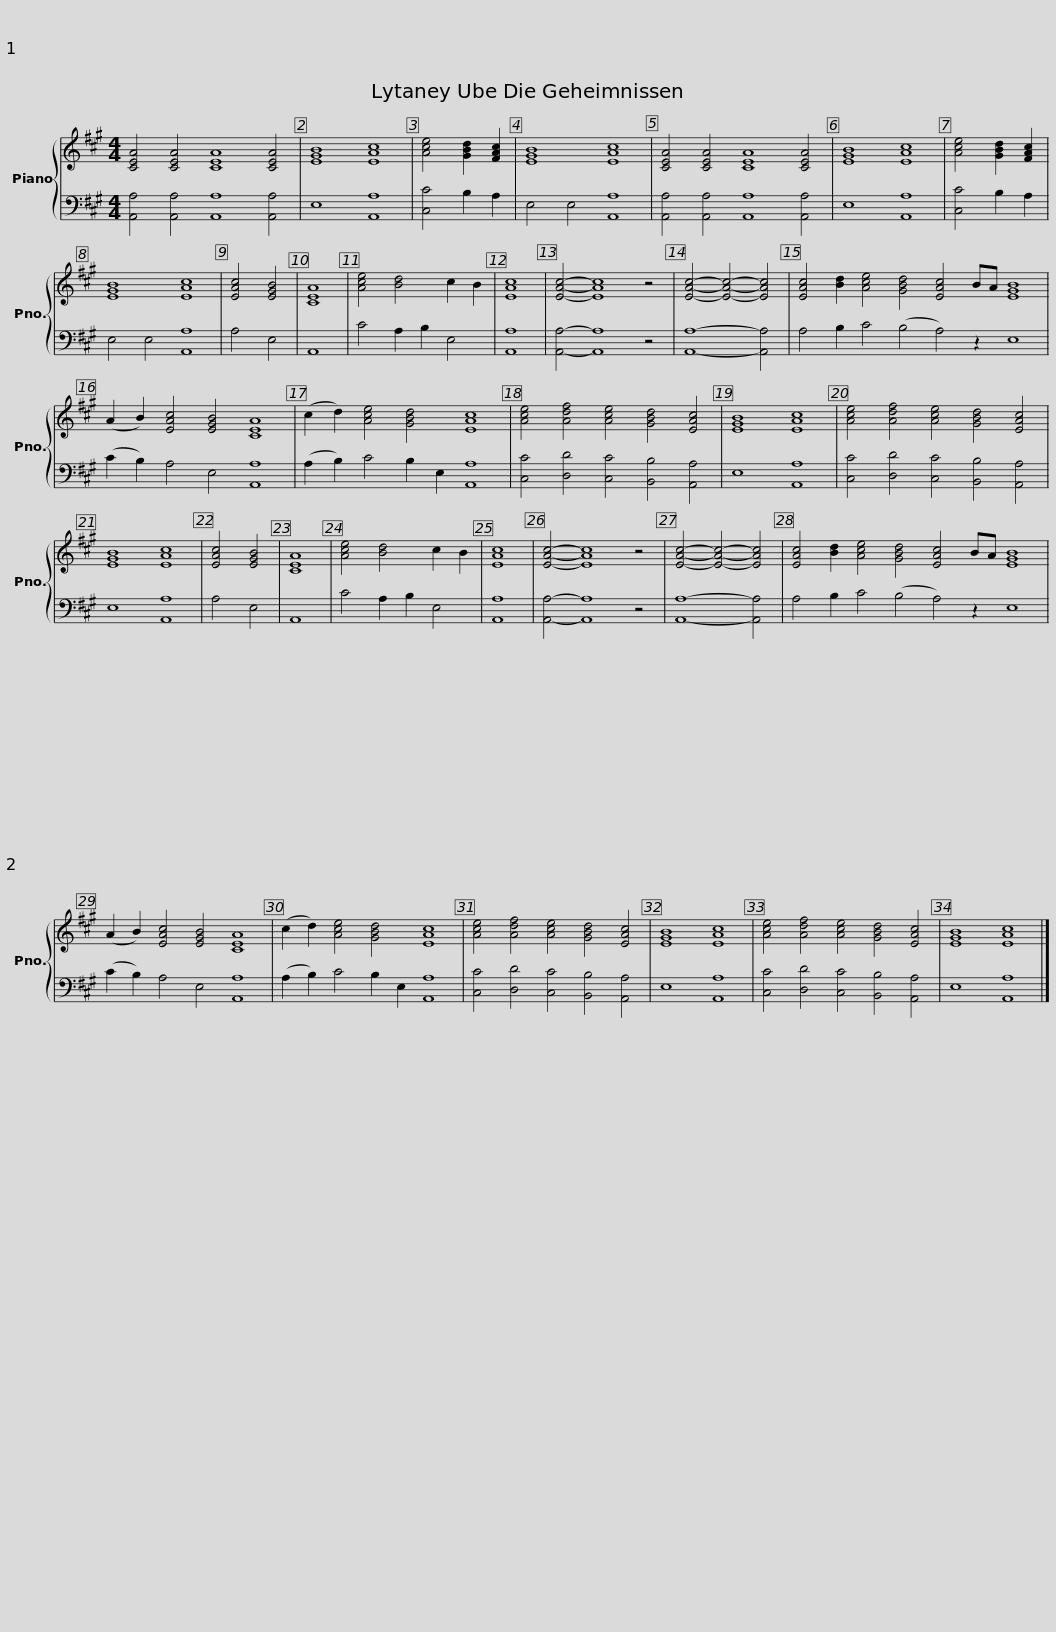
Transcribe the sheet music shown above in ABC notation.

X:1
%%score { 1 | 2 }
L:1/8
M:4/4
I:linebreak $
K:A
V:1 treble
V:2 bass
V:1
 [CEA]4 [CEA]4 [CEA]8 [CEA]4 | [EGB]8 [EAc]8 | [Ace]4 [GBd]2 [FAc]2 | [EGB]8 [EAc]8 | [CEA]4 [CEA]4 [CEA]8 [CEA]4 | %5
 [EGB]8 [EAc]8 | [Ace]4 [GBd]2 [FAc]2 | [EGB]8 [EAc]8 |$ [EAc]4 [EGB]4 |$ [CEA]8 | %10
 [Ace]4 [Bd]4 c2 B2 | [EAc]8 | [EAc]4- [EAc]8 z4 | [EAc]4- [EAc]4- [EAc]4 | [EAc]4 [Bd]2 [Ace]4 [GBd]4 [EAc]4 BA [EGB]8 | %15
 (A2 B2) [EAc]4 [EGB]4 [CEA]8 |$ (c2 d2) [Ace]4 [GBd]4 [EAc]8 |$ [Ace]4 [Adf]4 [Ace]4 [GBd]4 [EAc]4 | [EGB]8 [EAc]8 | [Ace]4 [Adf]4 [Ace]4 [GBd]4 [EAc]4 | %20
 [EGB]8 [EAc]8 | [EAc]4 [EGB]4 | [CEA]8 | [Ace]4 [Bd]4 c2 B2 | [EAc]8 | %25
 [EAc]4- [EAc]8 z4 |$ [EAc]4- [EAc]4- [EAc]4 | [EAc]4 [Bd]2 [Ace]4 [GBd]4 [EAc]4 BA [EGB]8 | (A2 B2) [EAc]4 [EGB]4 [CEA]8 | (c2 d2) [Ace]4 [GBd]4 [EAc]8 | %30
 [Ace]4 [Adf]4 [Ace]4 [GBd]4 [EAc]4 |$ [EGB]8 [EAc]8 | [Ace]4 [Adf]4 [Ace]4 [GBd]4 [EAc]4 |$ [EGB]8 [EAc]8 |] %34
V:2
 [A,,A,]4 [A,,A,]4 [A,,A,]8 [A,,A,]4 | E,8 [A,,A,]8 | [C,C]4 B,2 A,2 | E,4 E,4 [A,,A,]8 | [A,,A,]4 [A,,A,]4 [A,,A,]8 [A,,A,]4 | %5
 E,8 [A,,A,]8 | [C,C]4 B,2 A,2 | E,4 E,4 [A,,A,]8 |$ A,4 E,4 |$ A,,8 | %10
 C4 A,2 B,2 E,4 | [A,,A,]8 | [A,,A,]4- [A,,A,]8 z4 | [A,,A,]8- [A,,A,]4 | A,4 B,2 C4 (B,4 A,4) z2 E,8 | %15
 (C2 B,2) A,4 E,4 [A,,A,]8 |$ (A,2 B,2) C4 B,2 E,2 [A,,A,]8 |$ [C,C]4 [D,D]4 [C,C]4 [B,,B,]4 [A,,A,]4 | E,8 [A,,A,]8 | [C,C]4 [D,D]4 [C,C]4 [B,,B,]4 [A,,A,]4 | %20
 E,8 [A,,A,]8 | A,4 E,4 | A,,8 | C4 A,2 B,2 E,4 | [A,,A,]8 | %25
 [A,,A,]4- [A,,A,]8 z4 |$ [A,,A,]8- [A,,A,]4 | A,4 B,2 C4 (B,4 A,4) z2 E,8 | (C2 B,2) A,4 E,4 [A,,A,]8 | (A,2 B,2) C4 B,2 E,2 [A,,A,]8 | %30
 [C,C]4 [D,D]4 [C,C]4 [B,,B,]4 [A,,A,]4 |$ E,8 [A,,A,]8 | [C,C]4 [D,D]4 [C,C]4 [B,,B,]4 [A,,A,]4 |$ E,8 [A,,A,]8 |] %34
